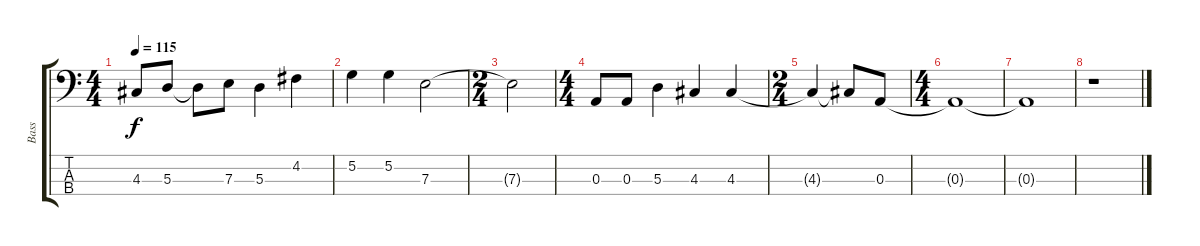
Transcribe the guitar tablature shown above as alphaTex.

\track ("Bass" "Bass") {instrument electricbasspick}
\staff {score tabs}
\tuning (G2 D2 A1 E1) {hide}
\ts (4 4)
\tempo 115
\clef f4
\ks c
4.3{t}.8{dy f} 5.3.8 5.3{t}.8 7.3.8 5.3.4 4.2.4 |
5.2.4 5.2.4 7.3.2 |
\ts (2 4)
7.3{t}.2 |
\ts (4 4)
0.3.8 0.3.8 5.3.4 4.3.4 4.3.4 |
\ts (2 4)
4.3{t}.4 4.3{t}.8 0.3.8 |
\ts (4 4)
0.3{t}.1 |
0.3{t}.1 |
r.1
